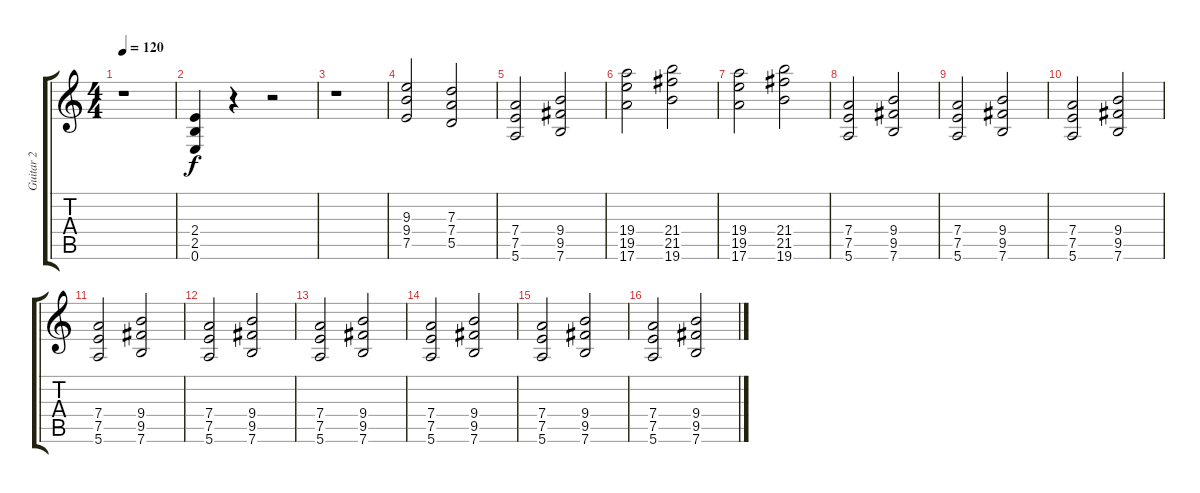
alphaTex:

\track ("Guitar 2" "Guitar 2") {instrument distortionguitar}
\staff {score tabs}
\tuning (E4 B3 G3 D3 A2 E2) {hide}
\ts (4 4)
\tempo 120
\clef g2
\ks c
r.1{dy f instrument distortionguitar} |
(2.4 2.5 0.6).4 r.4 r.2 |
r.1 |
(9.3 9.4 7.5).2 (7.3 7.4 5.5).2 |
(7.4 7.5 5.6).2 (9.4 9.5 7.6).2 |
(19.4 19.5 17.6).2 (21.4 21.5 19.6).2 |
(19.4 19.5 17.6).2 (21.4 21.5 19.6).2 |
(7.4 7.5 5.6).2 (9.4 9.5 7.6).2 |
(7.4 7.5 5.6).2 (9.4 9.5 7.6).2 |
(7.4 7.5 5.6).2 (9.4 9.5 7.6).2 |
(7.4 7.5 5.6).2 (9.4 9.5 7.6).2 |
(7.4 7.5 5.6).2 (9.4 9.5 7.6).2 |
(7.4 7.5 5.6).2 (9.4 9.5 7.6).2 |
(7.4 7.5 5.6).2 (9.4 9.5 7.6).2 |
(7.4 7.5 5.6).2 (9.4 9.5 7.6).2 |
(7.4 7.5 5.6).2 (9.4 9.5 7.6).2
